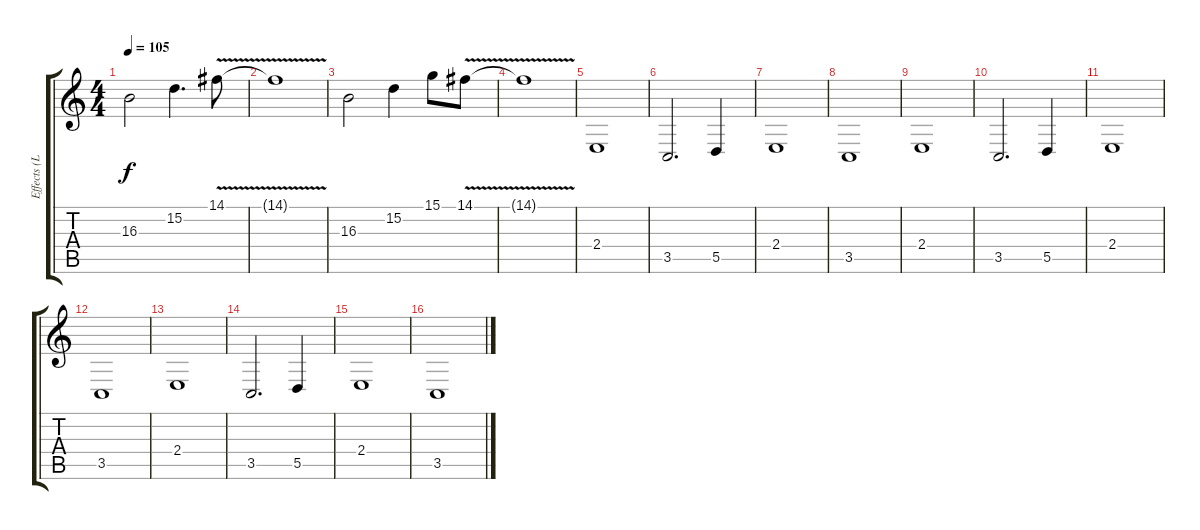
\track ("Effects (Lead)" "Effects (L") {instrument pad3polysynth}
\staff {score tabs}
\tuning (E4 B3 G3 D3 A2 E2) {hide}
\ts (4 4)
\tempo 105
\clef g2
\ks c
16.3.2{dy f} 15.2.4{d} 14.1{v}.8 |
14.1{t}.1 |
16.3.2 15.2.4 15.1.8 14.1{v}.8 |
14.1{t}.1 |
2.4.1 |
3.5.2{d} 5.5.4 |
2.4.1 |
3.5.1 |
2.4.1 |
3.5.2{d} 5.5.4 |
2.4.1 |
3.5.1 |
2.4.1 |
3.5.2{d} 5.5.4 |
2.4.1 |
3.5.1
